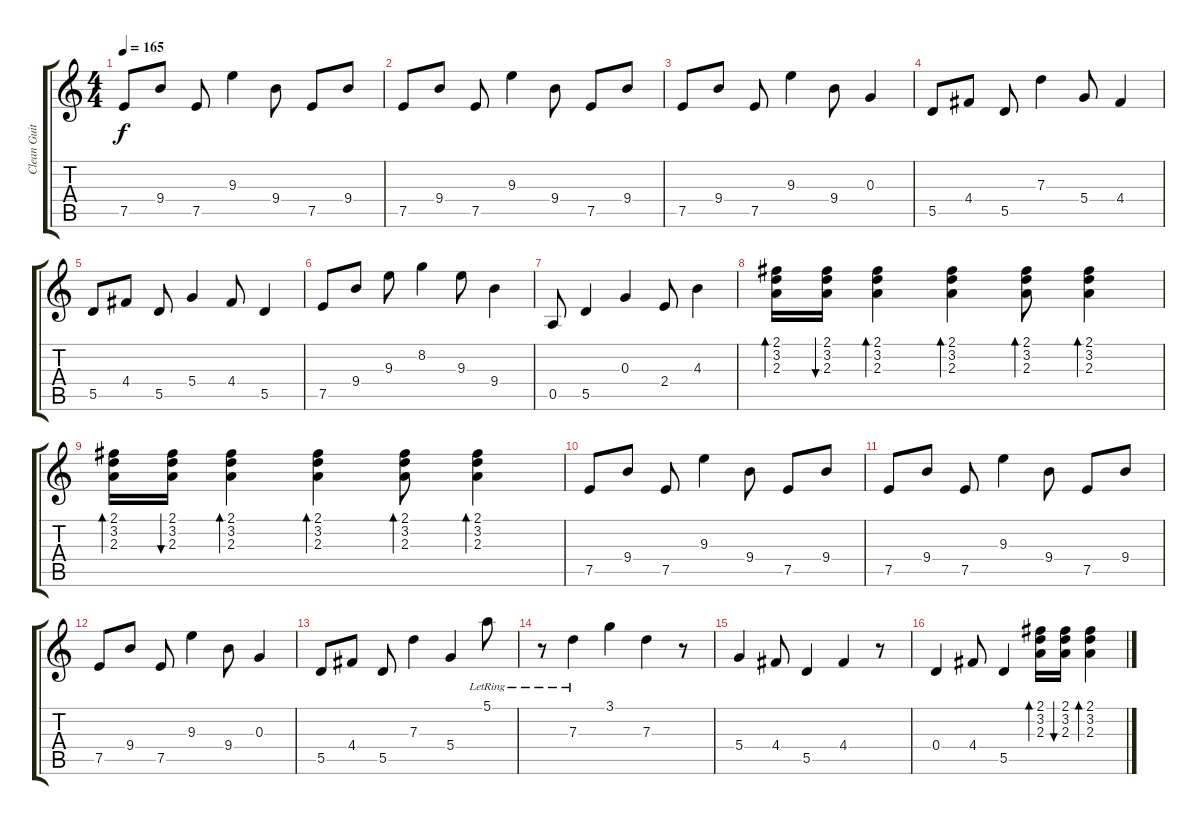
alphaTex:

\track ("Clean Guitar" "Clean Guit") {instrument electricguitarclean}
\staff {score tabs}
\tuning (E4 B3 G3 D3 A2 E2) {hide}
\ts (4 4)
\tempo 165
\clef g2
\ks c
7.5.8{dy f} 9.4.8 7.5.8 9.3.4 9.4.8 7.5.8 9.4.8 |
7.5.8 9.4.8 7.5.8 9.3.4 9.4.8 7.5.8 9.4.8 |
7.5.8 9.4.8 7.5.8 9.3.4 9.4.8 0.3.4 |
5.5.8 4.4.8 5.5.8 7.3.4 5.4.8 4.4.4 |
5.5.8 4.4.8 5.5.8 5.4.4 4.4.8 5.5.4 |
7.5.8 9.4.8 9.3.8 8.2.4 9.3.8 9.4.4 |
0.5.8 5.5.4 0.3.4 2.4.8 4.3.4 |
(2.1 3.2 2.3).16{bd 120} (2.1 3.2 2.3).16{bu 120} (2.1 3.2 2.3).4{bd 120} (2.1 3.2 2.3).4{bd 120} (2.1 3.2 2.3).8{bd 120} (2.1 3.2 2.3).4{bd 120} |
(2.1 3.2 2.3).16{bd 120} (2.1 3.2 2.3).16{bu 120} (2.1 3.2 2.3).4{bd 120} (2.1 3.2 2.3).4{bd 120} (2.1 3.2 2.3).8{bd 120} (2.1 3.2 2.3).4{bd 120} |
7.5.8 9.4.8 7.5.8 9.3.4 9.4.8 7.5.8 9.4.8 |
7.5.8 9.4.8 7.5.8 9.3.4 9.4.8 7.5.8 9.4.8 |
7.5.8 9.4.8 7.5.8 9.3.4 9.4.8 0.3.4 |
5.5.8 4.4.8 5.5.8 7.3.4 5.4.4 5.1{lr}.8 |
r.8 7.3{lr}.4 3.1.4 7.3.4 r.8 |
5.4.4 4.4.8 5.5.4 4.4.4 r.8 |
0.4.4 4.4.8 5.5.4 (2.1 3.2 2.3).16{bd 120} (2.1 3.2 2.3).16{bu 120} (2.1 3.2 2.3).4{bd 120}
